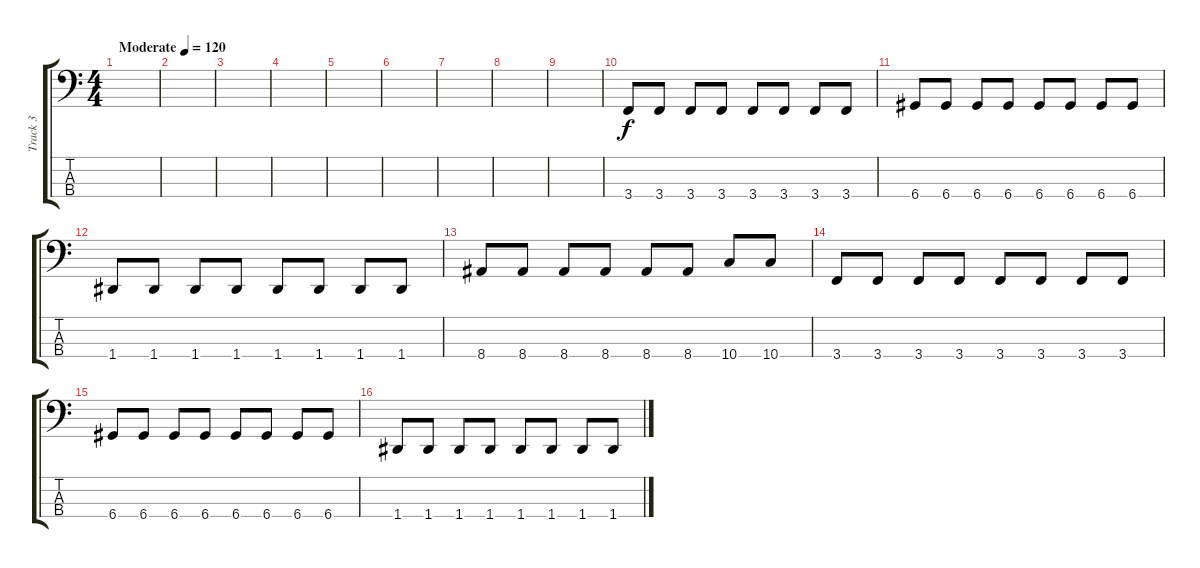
\track ("Track 3" "Track 3") {instrument electricbassfinger}
\staff {score tabs}
\tuning (G2 D2 A1 D1) {hide}
\ts (4 4)
\tempo (120 "Moderate")
\clef f4
\ks c
|
|
|
|
|
|
|
|
|
3.4.8 3.4.8 3.4.8 3.4.8 3.4.8 3.4.8 3.4.8 3.4.8 |
6.4.8 6.4.8 6.4.8 6.4.8 6.4.8 6.4.8 6.4.8 6.4.8 |
1.4.8 1.4.8 1.4.8 1.4.8 1.4.8 1.4.8 1.4.8 1.4.8 |
8.4.8 8.4.8 8.4.8 8.4.8 8.4.8 8.4.8 10.4.8 10.4.8 |
3.4.8 3.4.8 3.4.8 3.4.8 3.4.8 3.4.8 3.4.8 3.4.8 |
6.4.8 6.4.8 6.4.8 6.4.8 6.4.8 6.4.8 6.4.8 6.4.8 |
1.4.8 1.4.8 1.4.8 1.4.8 1.4.8 1.4.8 1.4.8 1.4.8
